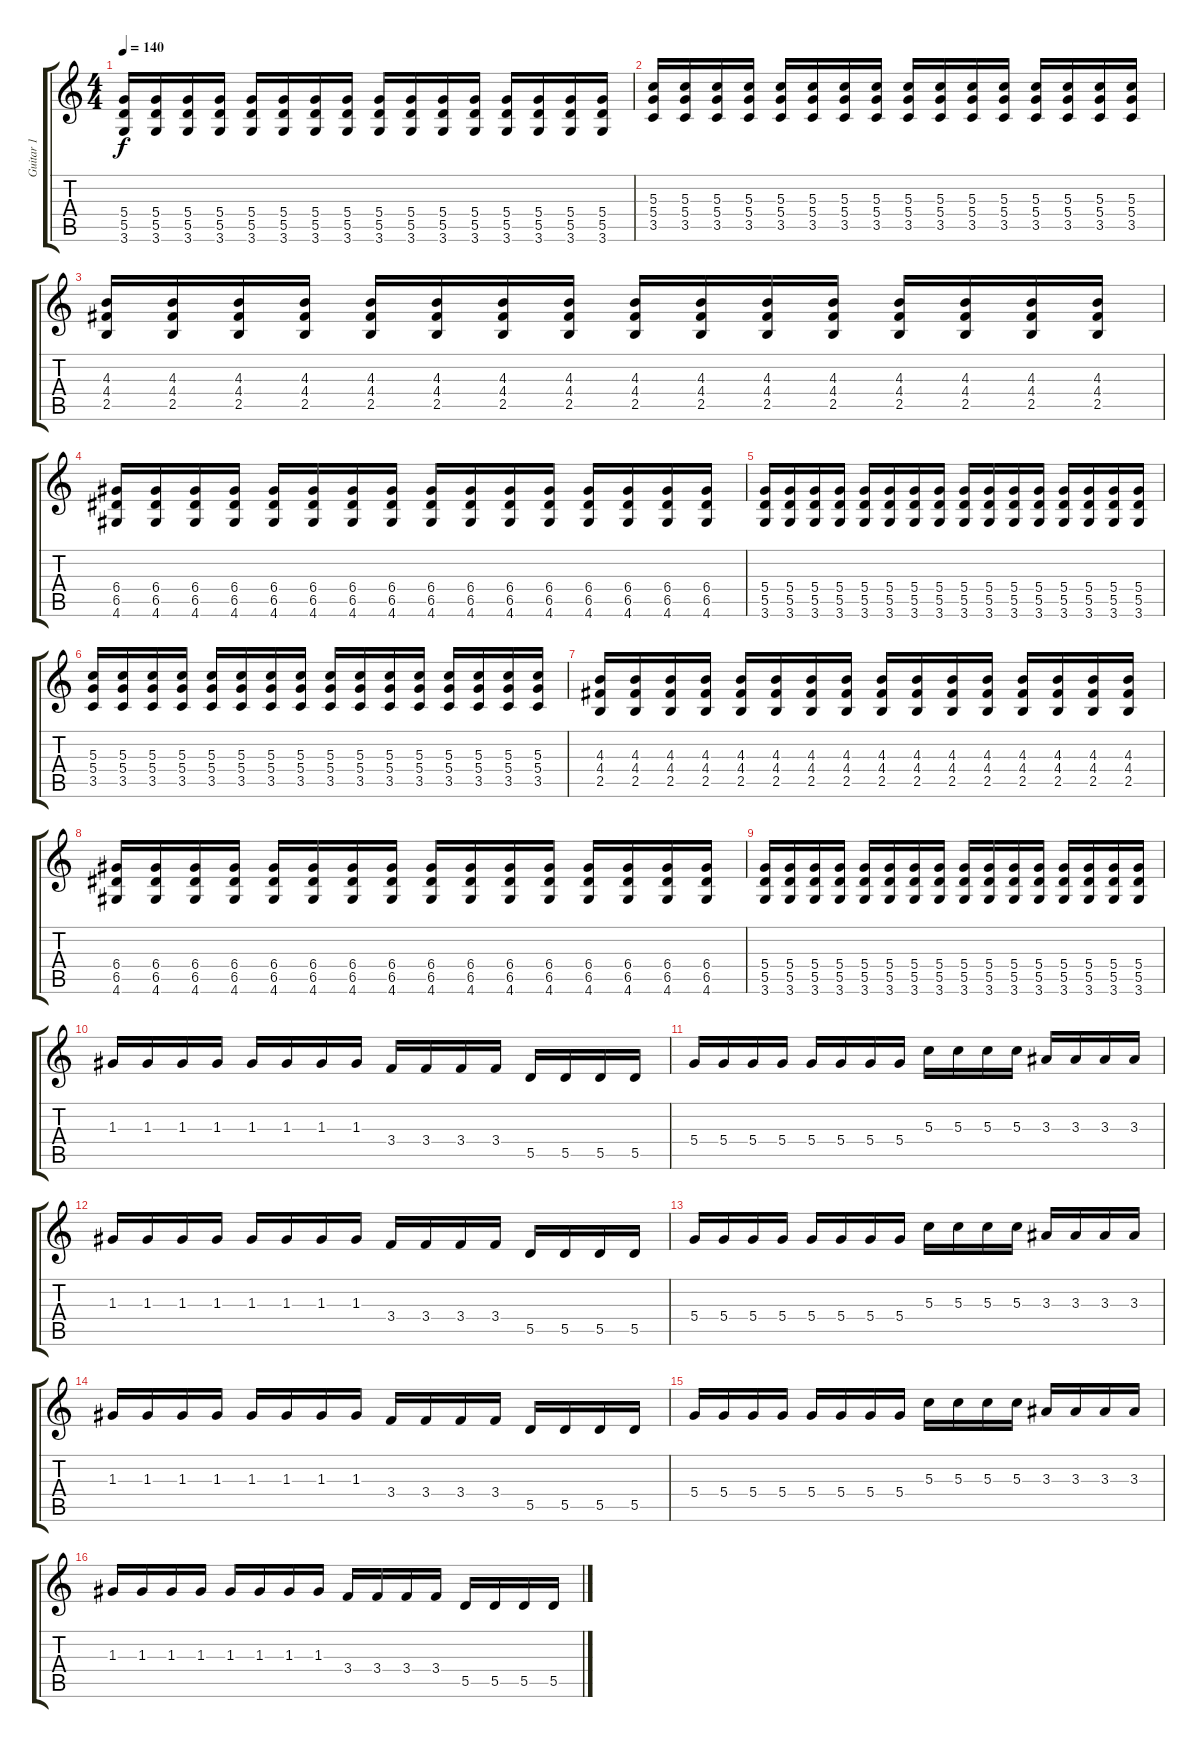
\track ("Guitar 1" "Guitar 1") {instrument distortionguitar}
\staff {score tabs}
\tuning (E4 B3 G3 D3 A2 E2) {hide}
\ts (4 4)
\tempo 140
\clef g2
\ks c
(5.4 5.5 3.6).16{dy f} (5.4 5.5 3.6).16 (5.4 5.5 3.6).16 (5.4 5.5 3.6).16 (5.4 5.5 3.6).16 (5.4 5.5 3.6).16 (5.4 5.5 3.6).16 (5.4 5.5 3.6).16 (5.4 5.5 3.6).16 (5.4 5.5 3.6).16 (5.4 5.5 3.6).16 (5.4 5.5 3.6).16 (5.4 5.5 3.6).16 (5.4 5.5 3.6).16 (5.4 5.5 3.6).16 (5.4 5.5 3.6).16 |
(5.3 5.4 3.5).16 (5.3 5.4 3.5).16 (5.3 5.4 3.5).16 (5.3 5.4 3.5).16 (5.3 5.4 3.5).16 (5.3 5.4 3.5).16 (5.3 5.4 3.5).16 (5.3 5.4 3.5).16 (5.3 5.4 3.5).16 (5.3 5.4 3.5).16 (5.3 5.4 3.5).16 (5.3 5.4 3.5).16 (5.3 5.4 3.5).16 (5.3 5.4 3.5).16 (5.3 5.4 3.5).16 (5.3 5.4 3.5).16 |
(4.3 4.4 2.5).16 (4.3 4.4 2.5).16 (4.3 4.4 2.5).16 (4.3 4.4 2.5).16 (4.3 4.4 2.5).16 (4.3 4.4 2.5).16 (4.3 4.4 2.5).16 (4.3 4.4 2.5).16 (4.3 4.4 2.5).16 (4.3 4.4 2.5).16 (4.3 4.4 2.5).16 (4.3 4.4 2.5).16 (4.3 4.4 2.5).16 (4.3 4.4 2.5).16 (4.3 4.4 2.5).16 (4.3 4.4 2.5).16 |
(6.4 6.5 4.6).16 (6.4 6.5 4.6).16 (6.4 6.5 4.6).16 (6.4 6.5 4.6).16 (6.4 6.5 4.6).16 (6.4 6.5 4.6).16 (6.4 6.5 4.6).16 (6.4 6.5 4.6).16 (6.4 6.5 4.6).16 (6.4 6.5 4.6).16 (6.4 6.5 4.6).16 (6.4 6.5 4.6).16 (6.4 6.5 4.6).16 (6.4 6.5 4.6).16 (6.4 6.5 4.6).16 (6.4 6.5 4.6).16 |
(5.4 5.5 3.6).16 (5.4 5.5 3.6).16 (5.4 5.5 3.6).16 (5.4 5.5 3.6).16 (5.4 5.5 3.6).16 (5.4 5.5 3.6).16 (5.4 5.5 3.6).16 (5.4 5.5 3.6).16 (5.4 5.5 3.6).16 (5.4 5.5 3.6).16 (5.4 5.5 3.6).16 (5.4 5.5 3.6).16 (5.4 5.5 3.6).16 (5.4 5.5 3.6).16 (5.4 5.5 3.6).16 (5.4 5.5 3.6).16 |
(5.3 5.4 3.5).16 (5.3 5.4 3.5).16 (5.3 5.4 3.5).16 (5.3 5.4 3.5).16 (5.3 5.4 3.5).16 (5.3 5.4 3.5).16 (5.3 5.4 3.5).16 (5.3 5.4 3.5).16 (5.3 5.4 3.5).16 (5.3 5.4 3.5).16 (5.3 5.4 3.5).16 (5.3 5.4 3.5).16 (5.3 5.4 3.5).16 (5.3 5.4 3.5).16 (5.3 5.4 3.5).16 (5.3 5.4 3.5).16 |
(4.3 4.4 2.5).16 (4.3 4.4 2.5).16 (4.3 4.4 2.5).16 (4.3 4.4 2.5).16 (4.3 4.4 2.5).16 (4.3 4.4 2.5).16 (4.3 4.4 2.5).16 (4.3 4.4 2.5).16 (4.3 4.4 2.5).16 (4.3 4.4 2.5).16 (4.3 4.4 2.5).16 (4.3 4.4 2.5).16 (4.3 4.4 2.5).16 (4.3 4.4 2.5).16 (4.3 4.4 2.5).16 (4.3 4.4 2.5).16 |
(6.4 6.5 4.6).16 (6.4 6.5 4.6).16 (6.4 6.5 4.6).16 (6.4 6.5 4.6).16 (6.4 6.5 4.6).16 (6.4 6.5 4.6).16 (6.4 6.5 4.6).16 (6.4 6.5 4.6).16 (6.4 6.5 4.6).16 (6.4 6.5 4.6).16 (6.4 6.5 4.6).16 (6.4 6.5 4.6).16 (6.4 6.5 4.6).16 (6.4 6.5 4.6).16 (6.4 6.5 4.6).16 (6.4 6.5 4.6).16 |
(5.4 5.5 3.6).16 (5.4 5.5 3.6).16 (5.4 5.5 3.6).16 (5.4 5.5 3.6).16 (5.4 5.5 3.6).16 (5.4 5.5 3.6).16 (5.4 5.5 3.6).16 (5.4 5.5 3.6).16 (5.4 5.5 3.6).16 (5.4 5.5 3.6).16 (5.4 5.5 3.6).16 (5.4 5.5 3.6).16 (5.4 5.5 3.6).16 (5.4 5.5 3.6).16 (5.4 5.5 3.6).16 (5.4 5.5 3.6).16 |
1.3.16 1.3.16 1.3.16 1.3.16 1.3.16 1.3.16 1.3.16 1.3.16 3.4.16 3.4.16 3.4.16 3.4.16 5.5.16 5.5.16 5.5.16 5.5.16 |
5.4.16 5.4.16 5.4.16 5.4.16 5.4.16 5.4.16 5.4.16 5.4.16 5.3.16 5.3.16 5.3.16 5.3.16 3.3.16 3.3.16 3.3.16 3.3.16 |
1.3.16 1.3.16 1.3.16 1.3.16 1.3.16 1.3.16 1.3.16 1.3.16 3.4.16 3.4.16 3.4.16 3.4.16 5.5.16 5.5.16 5.5.16 5.5.16 |
5.4.16 5.4.16 5.4.16 5.4.16 5.4.16 5.4.16 5.4.16 5.4.16 5.3.16 5.3.16 5.3.16 5.3.16 3.3.16 3.3.16 3.3.16 3.3.16 |
1.3.16 1.3.16 1.3.16 1.3.16 1.3.16 1.3.16 1.3.16 1.3.16 3.4.16 3.4.16 3.4.16 3.4.16 5.5.16 5.5.16 5.5.16 5.5.16 |
5.4.16 5.4.16 5.4.16 5.4.16 5.4.16 5.4.16 5.4.16 5.4.16 5.3.16 5.3.16 5.3.16 5.3.16 3.3.16 3.3.16 3.3.16 3.3.16 |
1.3.16 1.3.16 1.3.16 1.3.16 1.3.16 1.3.16 1.3.16 1.3.16 3.4.16 3.4.16 3.4.16 3.4.16 5.5.16 5.5.16 5.5.16 5.5.16
